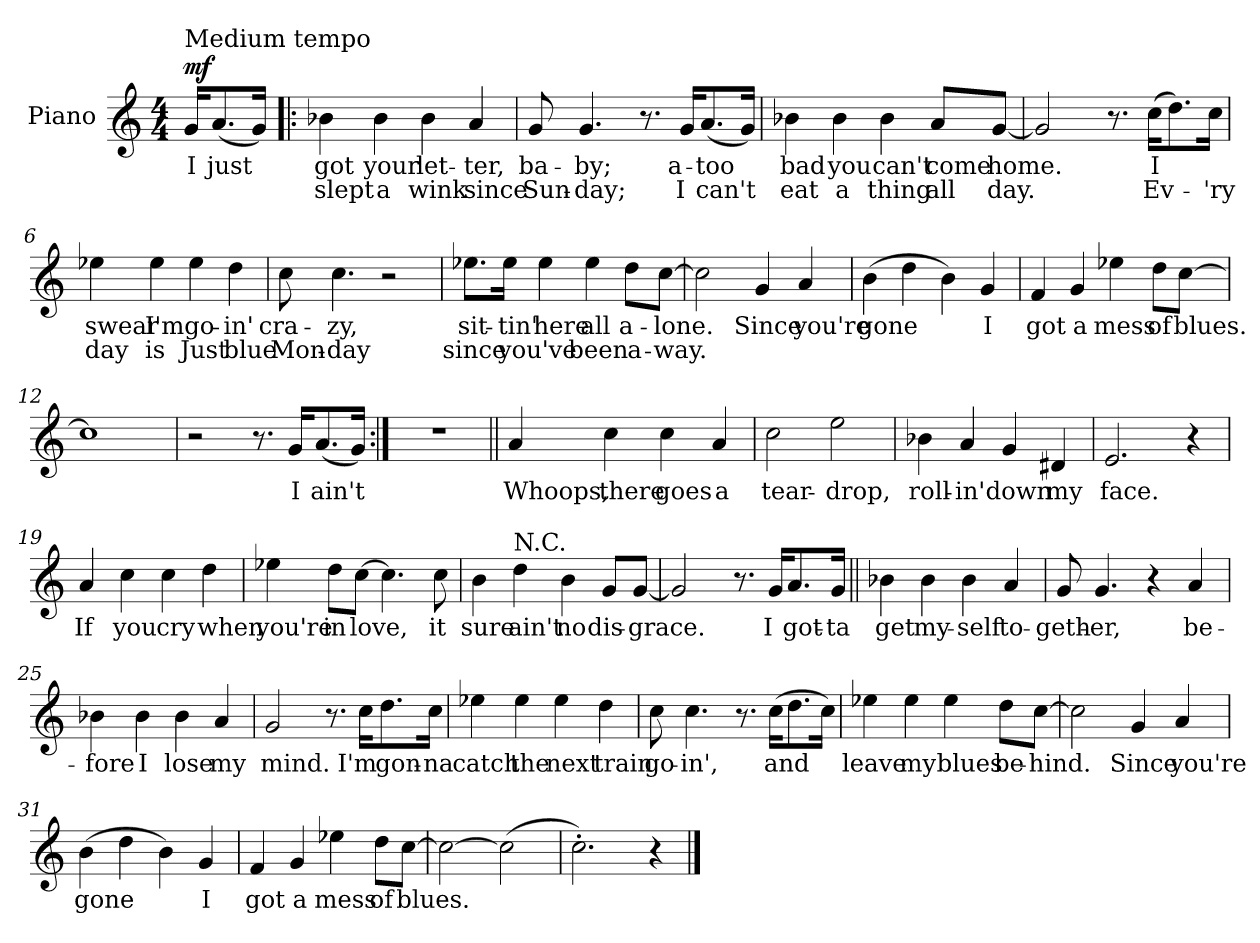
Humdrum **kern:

**kern	**text	**text	**dynam
*part1	*part1	*part1	*part1
*staff1	*staff1	*staff1	*staff1
*I"Piano	*	*	*
*I'Pno	*	*	*
*clefG2	*	*	*
*k[]	*	*	*
*C:	*	*	*
*M4/4	*	*	*
=1	=1	=1	=1
!LO:TX:a:t=Medium tempo	!	!	!
!	!	!	!LO:DY:a
16g/L	I	.	mf
(8.a/	just	.	.
16g/J)	.	.	.
=2!|:	=2!|:	=2!|:	=2!|:
4b-X\	got	slept	.
4b-\	your	a	.
4b-\	let-	wink	.
4a/	ter,	since	.
=3	=3	=3	=3
8g/	ba-	Sun-	.
4.g/	by;	day;	.
8.r	.	.	.
16g/L	a-	I	.
(8.a/	too	can't	.
16g/J)	.	.	.
=4	=4	=4	=4
4b-X\	bad	eat	.
4b-\	you	a	.
4b-\	can't	thing	.
8a/L	come	all	.
[8g/J	home.	day.	.
!!LO:LB:g=z
=5	=5	=5	=5
2g/]	.	.	.
8.r	.	.	.
(16cc\L	I	Ev-	.
8.dd\)	.	.	.
16cc\J	.	'ry	.
=6	=6	=6	=6
4ee-X\	swear	day	.
4ee-\	I'm	is	.
4ee-\	go-	Just	.
4dd\	in'	blue	.
=7	=7	=7	=7
8cc\	cra-	Mon-	.
4.cc\	zy,	day	.
2r	.	.	.
=8	=8	=8	=8
8.ee-X\L	sit-	since	.
16ee-\J	tin'	you've	.
4ee-\	here	.	.
4ee-\	all	been	.
8dd\L	a-	a-	.
[8cc\J	lone.	way.	.
!!LO:LB:g=z
=9	=9	=9	=9
2cc\]	.	.	.
4g/	Since	.	.
4a/	you're	.	.
=10	=10	=10	=10
(4b\	gone	.	.
4dd\	.	.	.
4b\)	.	.	.
4g/	I	.	.
=11	=11	=11	=11
4f/	got	.	.
4g/	a	.	.
4ee-X\	mess	.	.
8dd\L	of	.	.
[8cc\J	blues.	.	.
=12	=12	=12	=12
1cc]	.	.	.
=13	=13	=13	=13
2r	.	.	.
8.r	.	.	.
16g/L	I	.	.
(8.a/	ain't	.	.
16g/J)	.	.	.
!!LO:LB:g=z
=14:|!	=14:|!	=14:|!	=14:|!
1r	.	.	.
=15||	=15||	=15||	=15||
4a/	Whoops,	.	.
4cc\	there	.	.
4cc\	goes	.	.
4a/	a	.	.
=16	=16	=16	=16
2cc\	tear-	.	.
2ee\	drop,	.	.
=17	=17	=17	=17
4b-X\	roll-	.	.
4a/	in'	.	.
4g/	down	.	.
4d#X/	my	.	.
=18	=18	=18	=18
2.e/	face.	.	.
4r	.	.	.
!!LO:LB:g=z
=19	=19	=19	=19
4a/	If	.	.
4cc\	you	.	.
4cc\	cry	.	.
4dd\	when	.	.
=20	=20	=20	=20
4ee-X\	you're	.	.
8dd\L	in	.	.
[8cc\J	love,	.	.
4.cc\]	.	.	.
8cc\	it	.	.
=21	=21	=21	=21
4b\	sure	.	.
!LO:TX:a:t=N.C.	!	!	!
4dd\	ain't	.	.
4b\	no	.	.
8g/L	dis-	.	.
[8g/J	grace.	.	.
=22	=22	=22	=22
2g/]	.	.	.
8.r	.	.	.
16g/L	I	.	.
8.a/	got-	.	.
16g/J	ta	.	.
!!LO:LB:g=z
=23||	=23||	=23||	=23||
4b-X\	get	.	.
4b-\	my-	.	.
4b-\	self	.	.
4a/	to-	.	.
=24	=24	=24	=24
8g/	geth-	.	.
4.g/	er,	.	.
4r	.	.	.
4a/	be-	.	.
=25	=25	=25	=25
4b-X\	fore	.	.
4b-\	I	.	.
4b-\	lose	.	.
4a/	my	.	.
=26	=26	=26	=26
2g/	mind.	.	.
8.r	.	.	.
16cc\L	I'm	.	.
8.dd\	gon-	.	.
16cc\J	na	.	.
!!LO:LB:g=z
=27	=27	=27	=27
4ee-X\	catch	.	.
4ee-\	the	.	.
4ee-\	next	.	.
4dd\	train	.	.
=28	=28	=28	=28
8cc\	go-	.	.
4.cc\	in',	.	.
8.r	.	.	.
(16cc\L	and	.	.
8.dd\	.	.	.
16cc\J)	.	.	.
=29	=29	=29	=29
4ee-X\	leave	.	.
4ee-\	my	.	.
4ee-\	blues	.	.
8dd\L	be-	.	.
[8cc\J	hind.	.	.
=30	=30	=30	=30
2cc\]	.	.	.
4g/	Since	.	.
4a/	you're	.	.
!!LO:LB:g=z
=31	=31	=31	=31
(4b\	gone	.	.
4dd\	.	.	.
4b\)	.	.	.
4g/	I	.	.
=32	=32	=32	=32
4f/	got	.	.
4g/	a	.	.
4ee-X\	mess	.	.
8dd\L	of	.	.
[8cc\J	blues.	.	.
=33	=33	=33	=33
2cc\_	.	.	.
(2cc\]	.	.	.
=34	=34	=34	=34
2.cc'\)	.	.	.
4r	.	.	.
==	==	==	==
*-	*-	*-	*-
